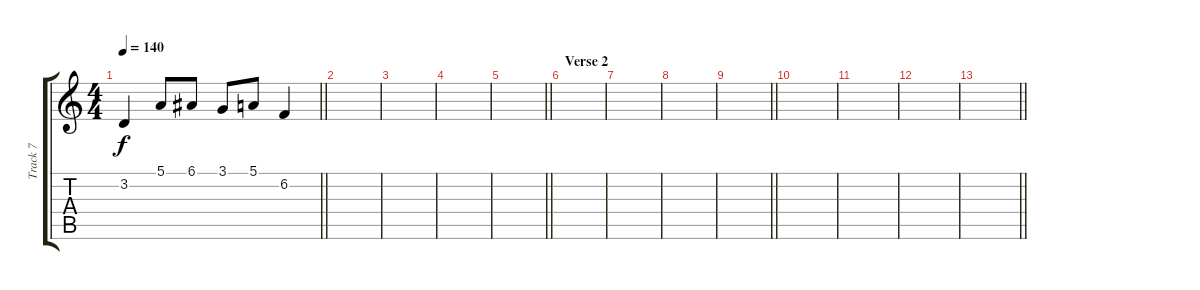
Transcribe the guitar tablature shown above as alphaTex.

\track ("Track 7" "Track 7") {instrument flute}
\staff {score tabs}
\tuning (E4 B3 G3 D3 A2 E2) {hide}
\ts (4 4)
\tempo 140
\clef g2
\barLineRight lightlight
\ks c
3.2.4{dy f} 5.1.8 6.1.8 3.1.8 5.1.8 6.2.4 |
|
|
|
\barLineRight lightlight
|
\section ("" "Verse 2")
|
|
|
\barLineRight lightlight
|
|
|
|
\barLineRight lightlight
